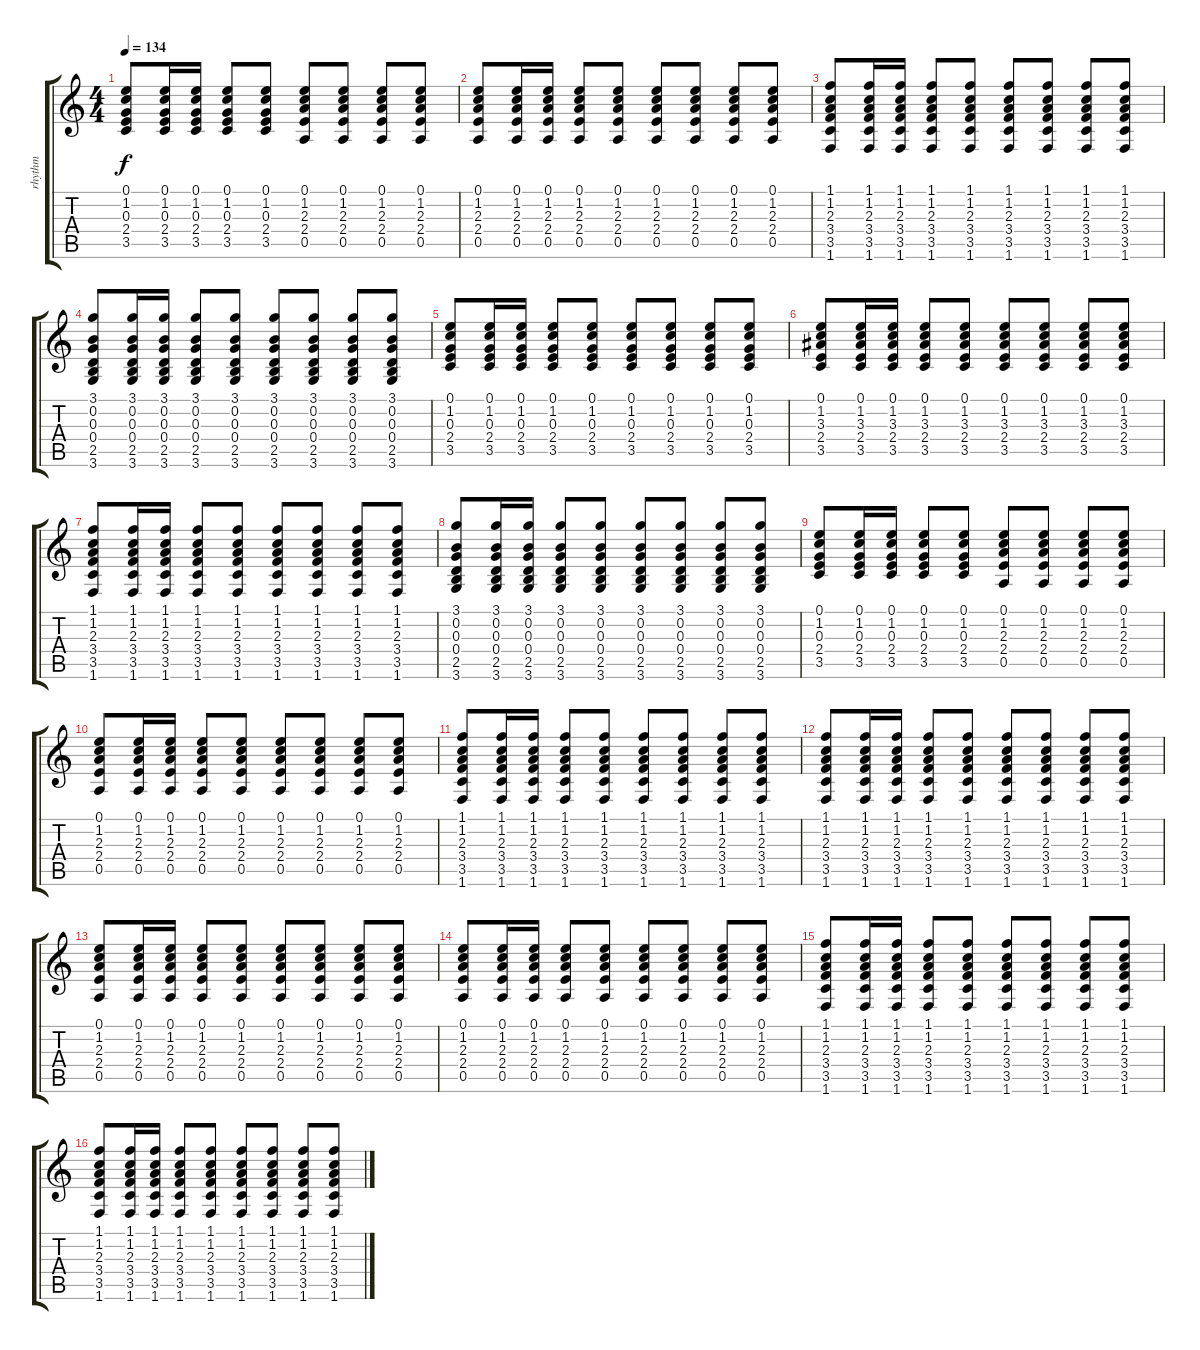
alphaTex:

\track ("rhythm" "rhythm") {instrument acousticguitarnylon}
\staff {score tabs}
\tuning (E4 B3 G3 D3 A2 E2) {hide}
\ts (4 4)
\tempo 134
\clef g2
\ks c
(0.1 1.2 0.3 2.4 3.5).8{dy f} (0.1 1.2 0.3 2.4 3.5).16 (0.1 1.2 0.3 2.4 3.5).16 (0.1 1.2 0.3 2.4 3.5).8 (0.1 1.2 0.3 2.4 3.5).8 (0.1 1.2 2.3 2.4 0.5).8 (0.1 1.2 2.3 2.4 0.5).8 (0.1 1.2 2.3 2.4 0.5).8 (0.1 1.2 2.3 2.4 0.5).8 |
(0.1 1.2 2.3 2.4 0.5).8 (0.1 1.2 2.3 2.4 0.5).16 (0.1 1.2 2.3 2.4 0.5).16 (0.1 1.2 2.3 2.4 0.5).8 (0.1 1.2 2.3 2.4 0.5).8 (0.1 1.2 2.3 2.4 0.5).8 (0.1 1.2 2.3 2.4 0.5).8 (0.1 1.2 2.3 2.4 0.5).8 (0.1 1.2 2.3 2.4 0.5).8 |
(1.1 1.2 2.3 3.4 3.5 1.6).8 (1.1 1.2 2.3 3.4 3.5 1.6).16 (1.1 1.2 2.3 3.4 3.5 1.6).16 (1.1 1.2 2.3 3.4 3.5 1.6).8 (1.1 1.2 2.3 3.4 3.5 1.6).8 (1.1 1.2 2.3 3.4 3.5 1.6).8 (1.1 1.2 2.3 3.4 3.5 1.6).8 (1.1 1.2 2.3 3.4 3.5 1.6).8 (1.1 1.2 2.3 3.4 3.5 1.6).8 |
(3.1 0.2 0.3 0.4 2.5 3.6).8 (3.1 0.2 0.3 0.4 2.5 3.6).16 (3.1 0.2 0.3 0.4 2.5 3.6).16 (3.1 0.2 0.3 0.4 2.5 3.6).8 (3.1 0.2 0.3 0.4 2.5 3.6).8 (3.1 0.2 0.3 0.4 2.5 3.6).8 (3.1 0.2 0.3 0.4 2.5 3.6).8 (3.1 0.2 0.3 0.4 2.5 3.6).8 (3.1 0.2 0.3 0.4 2.5 3.6).8 |
(0.1 1.2 0.3 2.4 3.5).8 (0.1 1.2 0.3 2.4 3.5).16 (0.1 1.2 0.3 2.4 3.5).16 (0.1 1.2 0.3 2.4 3.5).8 (0.1 1.2 0.3 2.4 3.5).8 (0.1 1.2 0.3 2.4 3.5).8 (0.1 1.2 0.3 2.4 3.5).8 (0.1 1.2 0.3 2.4 3.5).8 (0.1 1.2 0.3 2.4 3.5).8 |
(0.1 1.2 3.3 2.4 3.5).8 (0.1 1.2 3.3 2.4 3.5).16 (0.1 1.2 3.3 2.4 3.5).16 (0.1 1.2 3.3 2.4 3.5).8 (0.1 1.2 3.3 2.4 3.5).8 (0.1 1.2 3.3 2.4 3.5).8 (0.1 1.2 3.3 2.4 3.5).8 (0.1 1.2 3.3 2.4 3.5).8 (0.1 1.2 3.3 2.4 3.5).8 |
(1.1 1.2 2.3 3.4 3.5 1.6).8 (1.1 1.2 2.3 3.4 3.5 1.6).16 (1.1 1.2 2.3 3.4 3.5 1.6).16 (1.1 1.2 2.3 3.4 3.5 1.6).8 (1.1 1.2 2.3 3.4 3.5 1.6).8 (1.1 1.2 2.3 3.4 3.5 1.6).8 (1.1 1.2 2.3 3.4 3.5 1.6).8 (1.1 1.2 2.3 3.4 3.5 1.6).8 (1.1 1.2 2.3 3.4 3.5 1.6).8 |
(3.1 0.2 0.3 0.4 2.5 3.6).8 (3.1 0.2 0.3 0.4 2.5 3.6).16 (3.1 0.2 0.3 0.4 2.5 3.6).16 (3.1 0.2 0.3 0.4 2.5 3.6).8 (3.1 0.2 0.3 0.4 2.5 3.6).8 (3.1 0.2 0.3 0.4 2.5 3.6).8 (3.1 0.2 0.3 0.4 2.5 3.6).8 (3.1 0.2 0.3 0.4 2.5 3.6).8 (3.1 0.2 0.3 0.4 2.5 3.6).8 |
(0.1 1.2 0.3 2.4 3.5).8 (0.1 1.2 0.3 2.4 3.5).16 (0.1 1.2 0.3 2.4 3.5).16 (0.1 1.2 0.3 2.4 3.5).8 (0.1 1.2 0.3 2.4 3.5).8 (0.1 1.2 2.3 2.4 0.5).8 (0.1 1.2 2.3 2.4 0.5).8 (0.1 1.2 2.3 2.4 0.5).8 (0.1 1.2 2.3 2.4 0.5).8 |
(0.1 1.2 2.3 2.4 0.5).8 (0.1 1.2 2.3 2.4 0.5).16 (0.1 1.2 2.3 2.4 0.5).16 (0.1 1.2 2.3 2.4 0.5).8 (0.1 1.2 2.3 2.4 0.5).8 (0.1 1.2 2.3 2.4 0.5).8 (0.1 1.2 2.3 2.4 0.5).8 (0.1 1.2 2.3 2.4 0.5).8 (0.1 1.2 2.3 2.4 0.5).8 |
(1.1 1.2 2.3 3.4 3.5 1.6).8 (1.1 1.2 2.3 3.4 3.5 1.6).16 (1.1 1.2 2.3 3.4 3.5 1.6).16 (1.1 1.2 2.3 3.4 3.5 1.6).8 (1.1 1.2 2.3 3.4 3.5 1.6).8 (1.1 1.2 2.3 3.4 3.5 1.6).8 (1.1 1.2 2.3 3.4 3.5 1.6).8 (1.1 1.2 2.3 3.4 3.5 1.6).8 (1.1 1.2 2.3 3.4 3.5 1.6).8 |
(1.1 1.2 2.3 3.4 3.5 1.6).8 (1.1 1.2 2.3 3.4 3.5 1.6).16 (1.1 1.2 2.3 3.4 3.5 1.6).16 (1.1 1.2 2.3 3.4 3.5 1.6).8 (1.1 1.2 2.3 3.4 3.5 1.6).8 (1.1 1.2 2.3 3.4 3.5 1.6).8 (1.1 1.2 2.3 3.4 3.5 1.6).8 (1.1 1.2 2.3 3.4 3.5 1.6).8 (1.1 1.2 2.3 3.4 3.5 1.6).8 |
(0.1 1.2 2.3 2.4 0.5).8 (0.1 1.2 2.3 2.4 0.5).16 (0.1 1.2 2.3 2.4 0.5).16 (0.1 1.2 2.3 2.4 0.5).8 (0.1 1.2 2.3 2.4 0.5).8 (0.1 1.2 2.3 2.4 0.5).8 (0.1 1.2 2.3 2.4 0.5).8 (0.1 1.2 2.3 2.4 0.5).8 (0.1 1.2 2.3 2.4 0.5).8 |
(0.1 1.2 2.3 2.4 0.5).8 (0.1 1.2 2.3 2.4 0.5).16 (0.1 1.2 2.3 2.4 0.5).16 (0.1 1.2 2.3 2.4 0.5).8 (0.1 1.2 2.3 2.4 0.5).8 (0.1 1.2 2.3 2.4 0.5).8 (0.1 1.2 2.3 2.4 0.5).8 (0.1 1.2 2.3 2.4 0.5).8 (0.1 1.2 2.3 2.4 0.5).8 |
(1.1 1.2 2.3 3.4 3.5 1.6).8 (1.1 1.2 2.3 3.4 3.5 1.6).16 (1.1 1.2 2.3 3.4 3.5 1.6).16 (1.1 1.2 2.3 3.4 3.5 1.6).8 (1.1 1.2 2.3 3.4 3.5 1.6).8 (1.1 1.2 2.3 3.4 3.5 1.6).8 (1.1 1.2 2.3 3.4 3.5 1.6).8 (1.1 1.2 2.3 3.4 3.5 1.6).8 (1.1 1.2 2.3 3.4 3.5 1.6).8 |
(1.1 1.2 2.3 3.4 3.5 1.6).8 (1.1 1.2 2.3 3.4 3.5 1.6).16 (1.1 1.2 2.3 3.4 3.5 1.6).16 (1.1 1.2 2.3 3.4 3.5 1.6).8 (1.1 1.2 2.3 3.4 3.5 1.6).8 (1.1 1.2 2.3 3.4 3.5 1.6).8 (1.1 1.2 2.3 3.4 3.5 1.6).8 (1.1 1.2 2.3 3.4 3.5 1.6).8 (1.1 1.2 2.3 3.4 3.5 1.6).8
